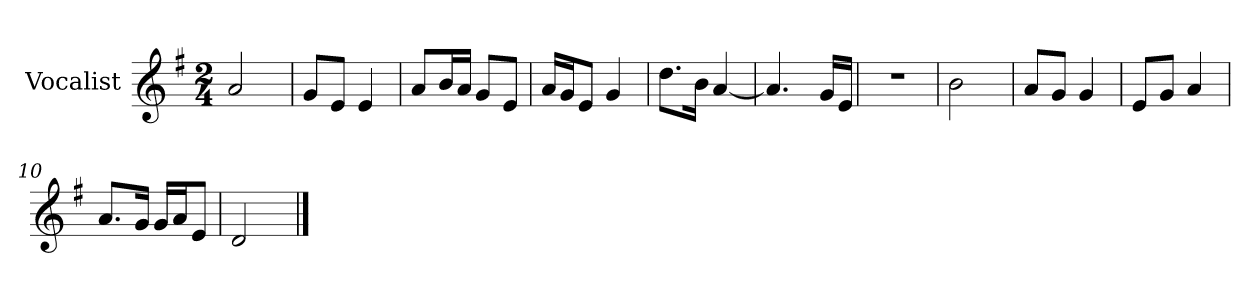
**kern
*part1
*staff1
*I"Vocalist
*k[f#]
*G:
*M2/4
=
2a
=1
8gL
8eJ
4e
=2
8aL
16bL
16aJJ
8gL
8eJ
=3
16aLL
16gJ
8eJ
4g
=4
8.ddL
16bJk
[4a
=5
4.a]
16gLL
16eJJ
=6
2r
=7
2b
=8
8aL
8gJ
4g
=9
8eL
8gJ
4a
=10
8.aL
16gJk
16gLL
16aJ
8eJ
=11
2d
==
*-
